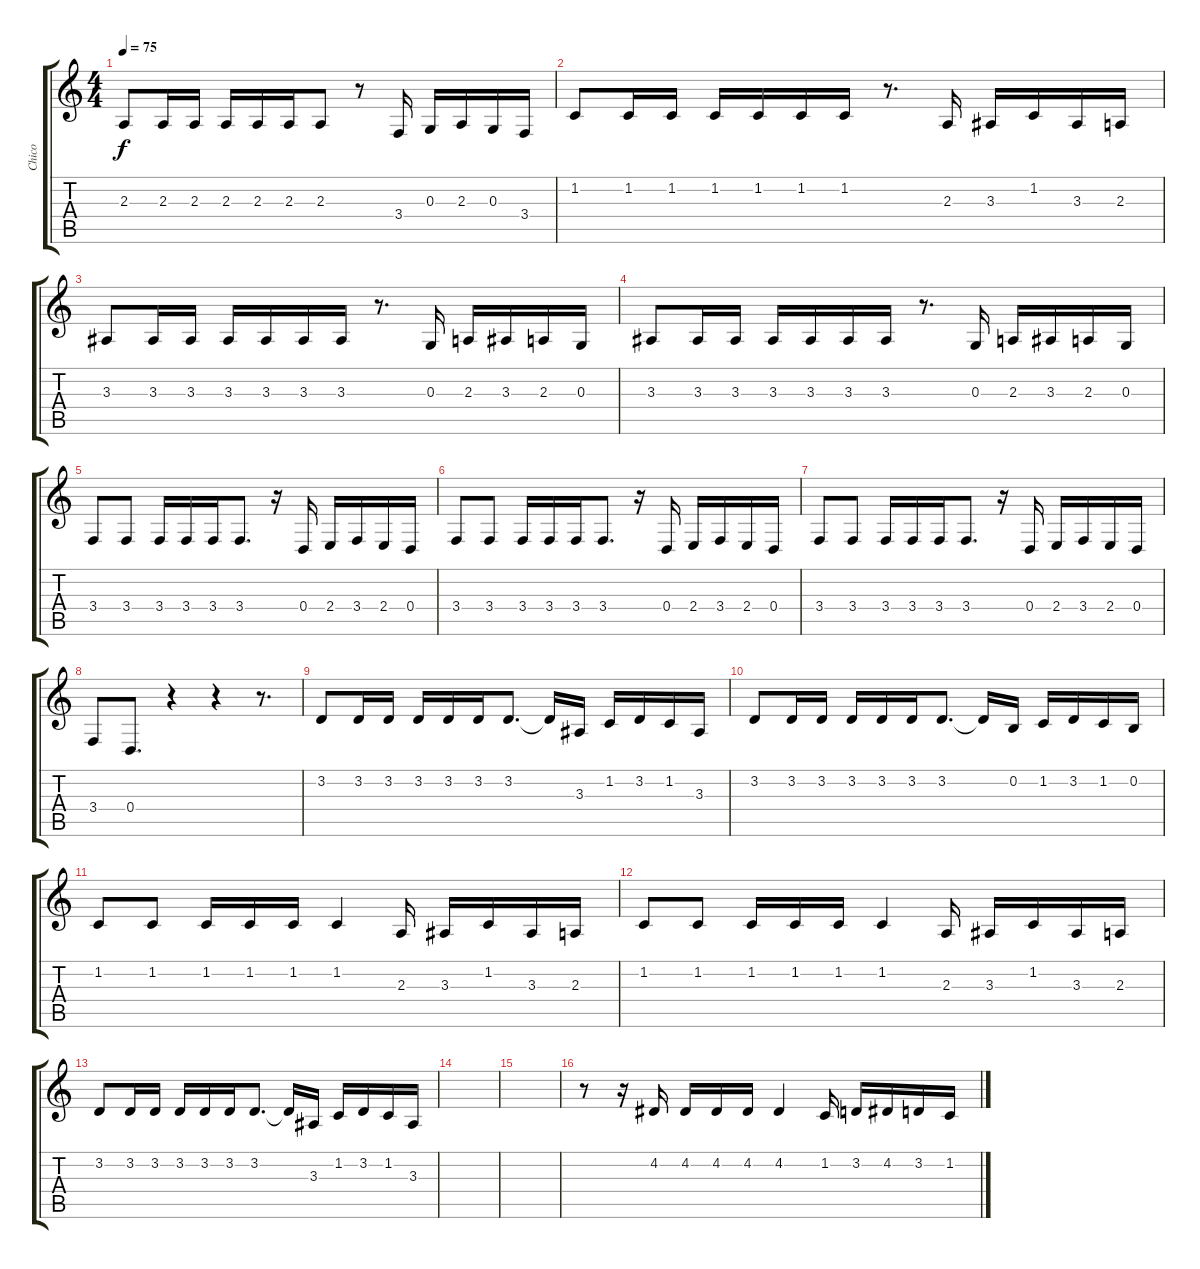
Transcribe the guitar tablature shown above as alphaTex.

\track ("Chico" "Chico") {instrument altosax}
\staff {score tabs}
\tuning (E4 B3 G3 D3 A2 E2) {hide}
\ts (4 4)
\tempo 75
\clef g2
\ks c
2.3.8{dy f} 2.3.16 2.3.16 2.3.16 2.3.16 2.3.16 2.3.8 r.8 3.4.16 0.3.16 2.3.16 0.3.16 3.4.16 |
1.2.8 1.2.16 1.2.16 1.2.16 1.2.16 1.2.16 1.2.16 r.8{d} 2.3.16 3.3.16 1.2.16 3.3.16 2.3.16 |
3.3.8 3.3.16 3.3.16 3.3.16 3.3.16 3.3.16 3.3.16 r.8{d} 0.3.16 2.3.16 3.3.16 2.3.16 0.3.16 |
3.3.8 3.3.16 3.3.16 3.3.16 3.3.16 3.3.16 3.3.16 r.8{d} 0.3.16 2.3.16 3.3.16 2.3.16 0.3.16 |
3.4.8 3.4.8 3.4.16 3.4.16 3.4.16 3.4.8{d} r.16 0.4.16 2.4.16 3.4.16 2.4.16 0.4.16 |
3.4.8 3.4.8 3.4.16 3.4.16 3.4.16 3.4.8{d} r.16 0.4.16 2.4.16 3.4.16 2.4.16 0.4.16 |
3.4.8 3.4.8 3.4.16 3.4.16 3.4.16 3.4.8{d} r.16 0.4.16 2.4.16 3.4.16 2.4.16 0.4.16 |
3.4.8 0.4.8{d} r.4 r.4 r.8{d} |
3.2.8 3.2.16 3.2.16 3.2.16 3.2.16 3.2.16 3.2.8{d} 3.2{t}.16 3.3.16 1.2.16 3.2.16 1.2.16 3.3.16 |
3.2.8 3.2.16 3.2.16 3.2.16 3.2.16 3.2.16 3.2.8{d} 3.2{t}.16 0.2.16 1.2.16 3.2.16 1.2.16 0.2.16 |
1.2.8 1.2.8 1.2.16 1.2.16 1.2.16 1.2.4 2.3.16 3.3.16 1.2.16 3.3.16 2.3.16 |
1.2.8 1.2.8 1.2.16 1.2.16 1.2.16 1.2.4 2.3.16 3.3.16 1.2.16 3.3.16 2.3.16 |
3.2.8 3.2.16 3.2.16 3.2.16 3.2.16 3.2.16 3.2.8{d} 3.2{t}.16 3.3.16 1.2.16 3.2.16 1.2.16 3.3.16 |
|
|
r.8 r.16 4.2.16 4.2.16 4.2.16 4.2.16 4.2.4 1.2.16 3.2.16 4.2.16 3.2.16 1.2.16
